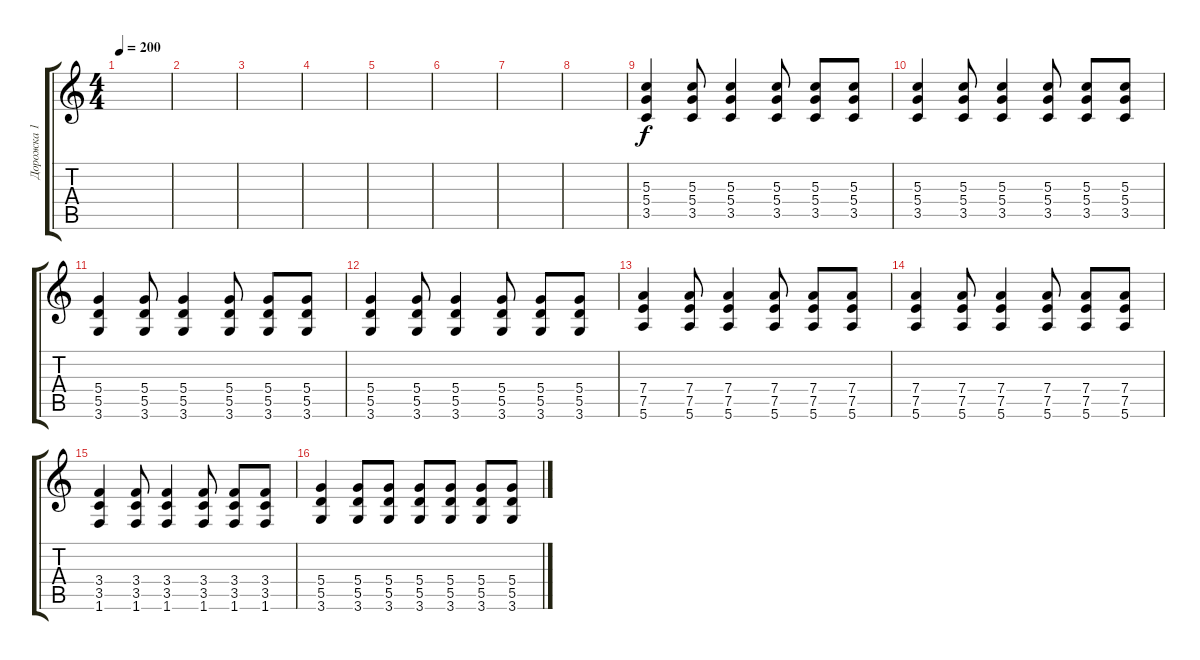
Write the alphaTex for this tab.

\track ("Дорожка 1" "Дорожка 1") {instrument distortionguitar}
\staff {score tabs}
\tuning (E4 B3 G3 D3 A2 E2) {hide}
\ts (4 4)
\tempo 200
\clef g2
\ks c
|
|
|
|
|
|
|
|
(5.3 5.4 3.5).4 (5.3 5.4 3.5).8 (5.3 5.4 3.5).4 (5.3 5.4 3.5).8 (5.3 5.4 3.5).8 (5.3 5.4 3.5).8 |
(5.3 5.4 3.5).4 (5.3 5.4 3.5).8 (5.3 5.4 3.5).4 (5.3 5.4 3.5).8 (5.3 5.4 3.5).8 (5.3 5.4 3.5).8 |
(5.4 5.5 3.6).4 (5.4 5.5 3.6).8 (5.4 5.5 3.6).4 (5.4 5.5 3.6).8 (5.4 5.5 3.6).8 (5.4 5.5 3.6).8 |
(5.4 5.5 3.6).4 (5.4 5.5 3.6).8 (5.4 5.5 3.6).4 (5.4 5.5 3.6).8 (5.4 5.5 3.6).8 (5.4 5.5 3.6).8 |
(7.4 7.5 5.6).4 (7.4 7.5 5.6).8 (7.4 7.5 5.6).4 (7.4 7.5 5.6).8 (7.4 7.5 5.6).8 (7.4 7.5 5.6).8 |
(7.4 7.5 5.6).4 (7.4 7.5 5.6).8 (7.4 7.5 5.6).4 (7.4 7.5 5.6).8 (7.4 7.5 5.6).8 (7.4 7.5 5.6).8 |
(3.4 3.5 1.6).4 (3.4 3.5 1.6).8 (3.4 3.5 1.6).4 (3.4 3.5 1.6).8 (3.4 3.5 1.6).8 (3.4 3.5 1.6).8 |
(5.4 5.5 3.6).4 (5.4 5.5 3.6).8 (5.4 5.5 3.6).8 (5.4 5.5 3.6).8 (5.4 5.5 3.6).8 (5.4 5.5 3.6).8 (5.4 5.5 3.6).8
